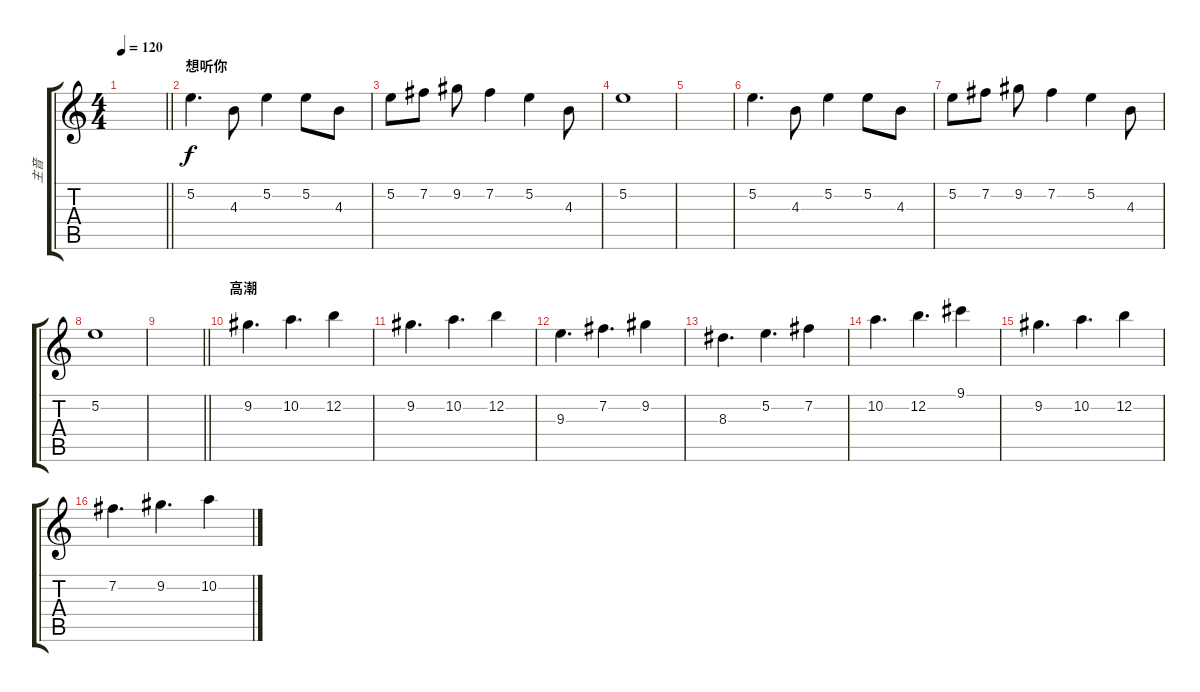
\track ("主音" "主音") {instrument electricguitarclean}
\staff {score tabs}
\tuning (E4 B3 G3 D3 A2 E2) {hide}
\ts (4 4)
\tempo 120
\clef g2
\barLineRight lightlight
\ks c
|
\section ("" "想听你")
5.2.4{d} 4.3.8 5.2.4 5.2.8 4.3.8 |
5.2.8 7.2.8 9.2.8 7.2.4 5.2.4 4.3.8 |
5.2.1 |
|
5.2.4{d} 4.3.8 5.2.4 5.2.8 4.3.8 |
5.2.8 7.2.8 9.2.8 7.2.4 5.2.4 4.3.8 |
5.2.1 |
\barLineRight lightlight
|
\section ("" "高潮")
9.2.4{d} 10.2.4{d} 12.2.4 |
9.2.4{d} 10.2.4{d} 12.2.4 |
9.3.4{d} 7.2.4{d} 9.2.4 |
8.3.4{d} 5.2.4{d} 7.2.4 |
10.2.4{d} 12.2.4{d} 9.1.4 |
9.2.4{d} 10.2.4{d} 12.2.4 |
7.2.4{d} 9.2.4{d} 10.2.4
